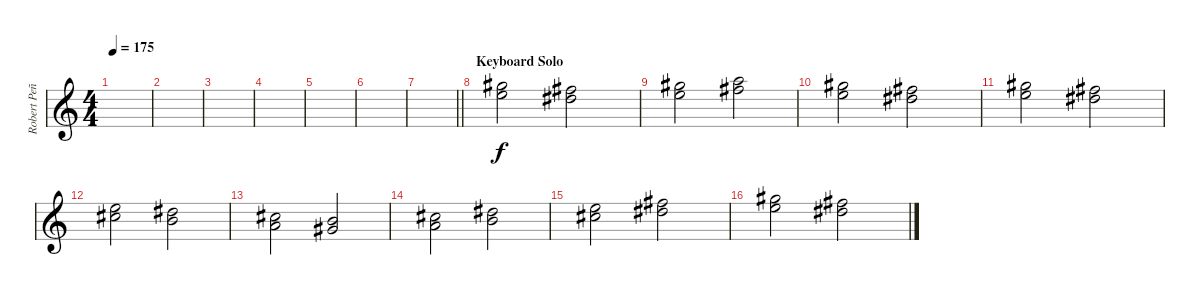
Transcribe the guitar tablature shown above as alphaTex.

\track ("Robert Peña de Kamus, Keyboard 2" "Robert Peñ") {instrument brightacousticpiano}
\staff {score}
\tuning (Eb4 Bb3 Gb3 Db3 Ab2 Eb2) {hide}
\ts (4 4)
\tempo 175
\clef g2
\ks c
|
|
|
|
|
|
\barLineRight lightlight
|
\section ("" "Keyboard Solo")
(17.1 18.2).2{bd 120 volume 11 instrument brightacousticpiano} (15.1 17.2).2{bd 120} |
(17.1 18.2).2{bd 120} (18.1 20.2).2{bd 120} |
(17.1 18.2).2{bd 120} (15.1 17.2).2{bd 120} |
(17.1 18.2).2{bd 120} (15.1 17.2).2{bd 120} |
(13.1 15.2).2{bd 120} (12.1 13.2).2{bd 120} |
(10.1 11.2).2{bd 120} (8.1 10.2).2{bd 120} |
(10.1 11.2).2{bd 120} (12.1 13.2).2{bd 120} |
(13.1 15.2).2{bd 120} (15.1 17.2).2{bd 120} |
(17.1 18.2).2{bd 120} (15.1 17.2).2{bd 120}
